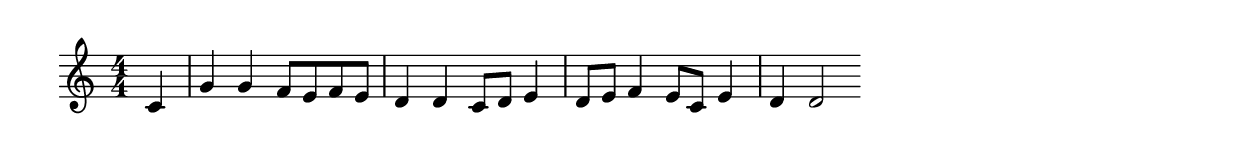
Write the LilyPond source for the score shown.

\version "2.18.2"
\header {
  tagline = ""
}

\score {

\new Staff \relative c' {
  \numericTimeSignature
  \time 4/4
  \partial 4
  c4 |
  g' g f8 e f e |d4 d c8 d e4 |
  d8 e f4 e8 c e4 | d d2
}

\layout {
    %  ragged-last = ##t
    %  line-width = 150\mm
    indent = 0\mm
}

%\midi {
%     \tempo 4 = 130
%}

} %score

